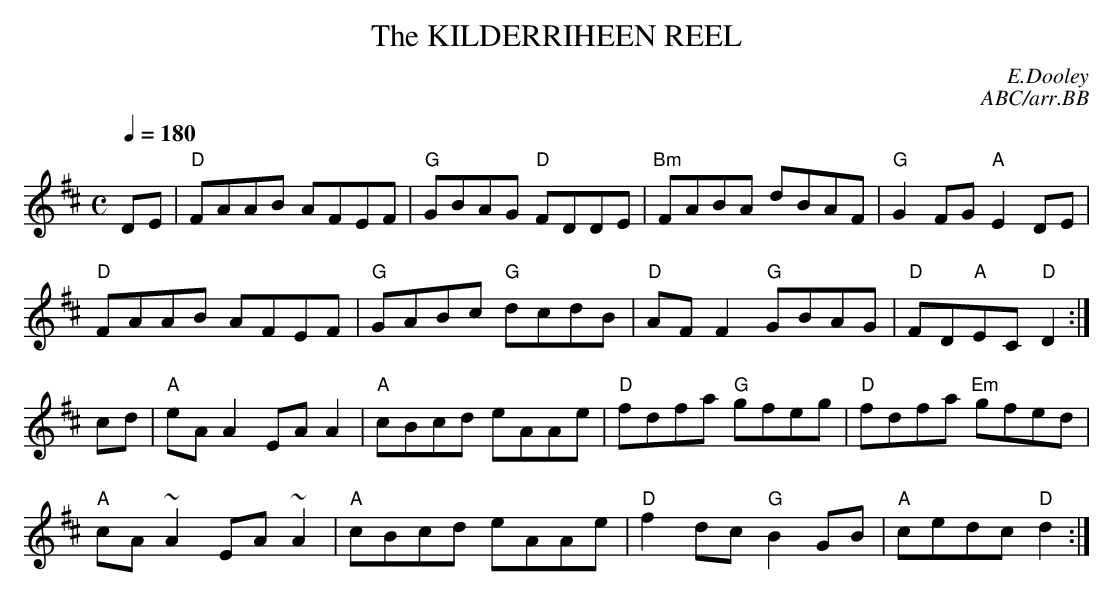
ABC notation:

X:1
T:KILDERRIHEEN REEL, The
C:E.Dooley
C:ABC/arr.BB
Q:1/4=180
M:C
K:D
DE|"D"FAAB AFEF|"G"GBAG "D"FDDE|"Bm"FABA dBAF|"G"G2FG "A"E2DE|
"D"FAAB AFEF|"G"GABc "G"dcdB|"D"AFF2 "G"GBAG|"D"FD"A"EC "D"D2 :|
cd|"A"eAA2 EAA2|"A"cBcd eAAe|"D"fdfa "G"gfeg|"D"fdfa "Em"gfed|
"A"cA~A2 EA~A2|"A"cBcd eAAe|"D"f2dc "G"B2GB|"A"cedc "D"d2 :|
